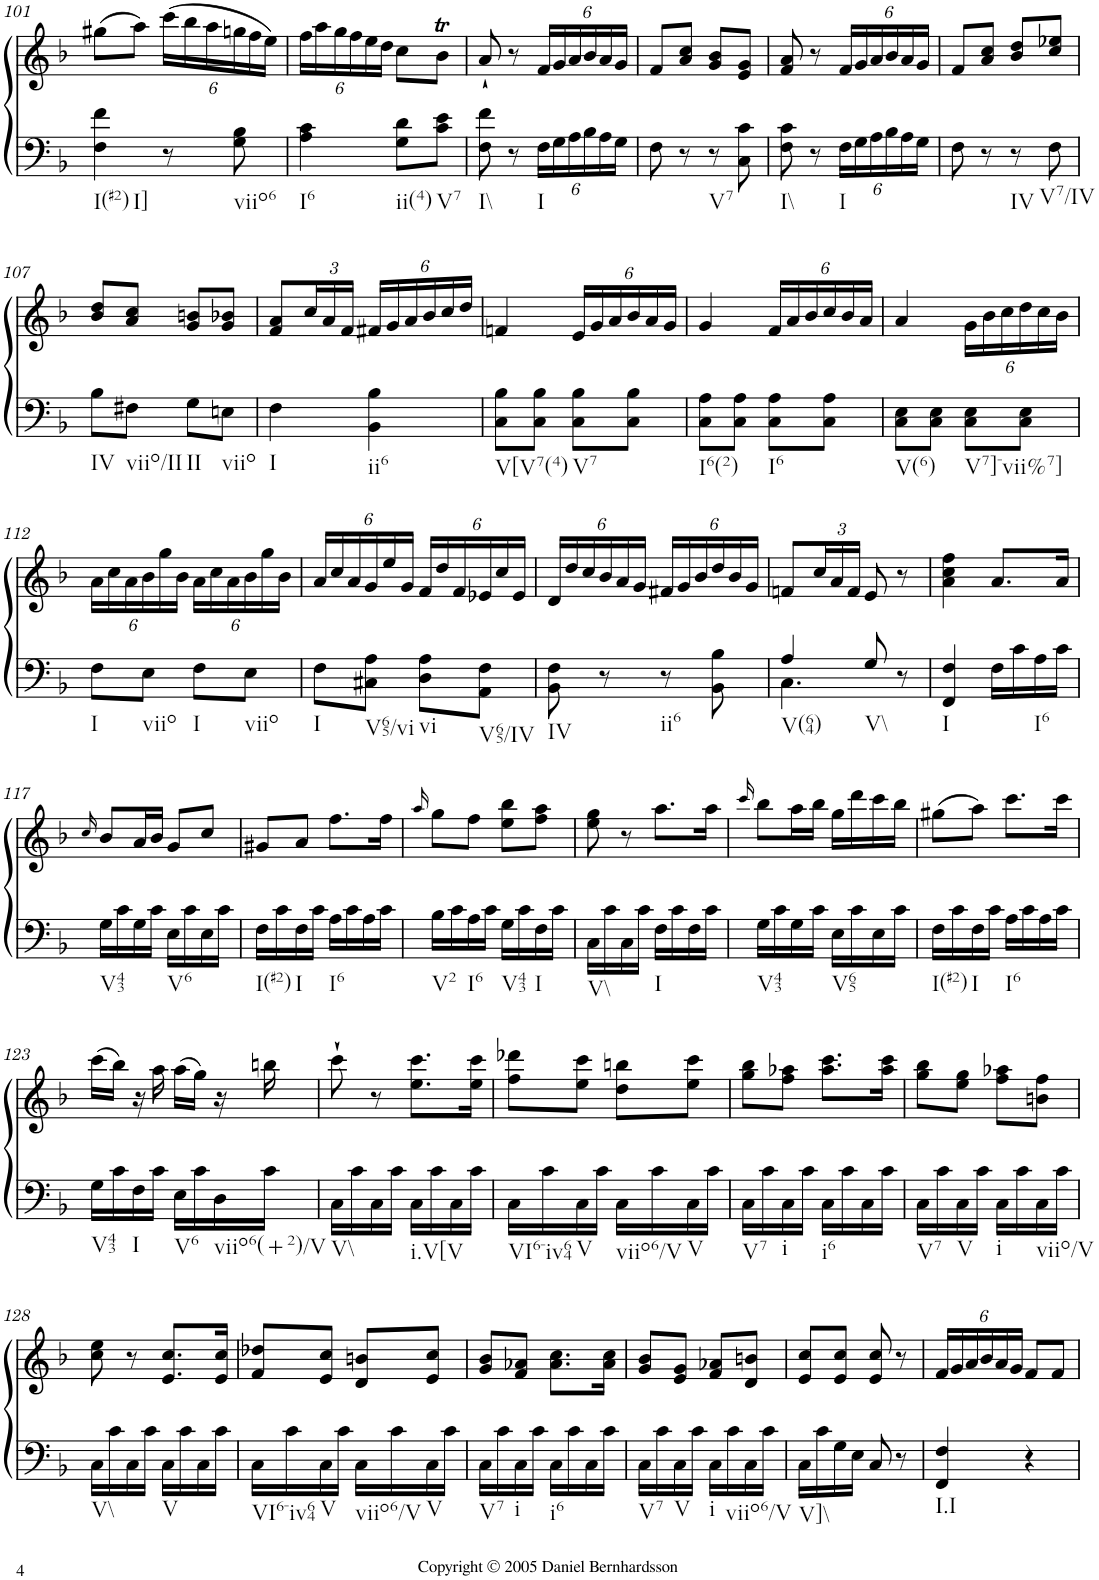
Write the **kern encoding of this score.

**kern	**kern
*part1	*part1
*staff2	*staff1
*I"Piano	*
*I'Pno.	*
!!LO:PB:g=z
*clefG2	*clefG2
*k[b-]	*k[b-]
*F:	*F:
*M2/4	*M2/4
=101	=101
!LO:TX:b:t=I(#2)	!
!LO:TX:b:t=I]	!
4F\ 4f\	(8gg#X\L
.	8aa\J)
*	*Xbrackettup
8r	(24ccc\LL
.	24bb-\
.	24aa\
!LO:TX:b:t=viio6	!
8G\ 8B-\	24ggn\
.	24ff\
.	24ee\JJ)
=102	=102
!LO:TX:b:t=I6	!
4A\ 4c\	24ff\LL
.	24aa\
.	24gg\
.	24ff\
.	24ee\
.	24dd\JJ
!LO:TX:b:t=ii(4)	!
8G\ 8d\L	8cc\L
!LO:TX:b:t=V7	!
8c\ 8e\J	8b-T\J
=103	=103
!LO:TX:b:t=I\\	!
8F\ 8f\	8a`/
8r	8r
*Xbrackettup	*
!LO:TX:b:t=I	!
24F\LL	24f/LL
24G\	24g/
24A\	24a/
24B-\	24b-/
24A\	24a/
24G\JJ	24g/JJ
=104	=104
8F\	8f/L
8r	8a/ 8cc/J
!LO:TX:b:t=V7	!
8r	8g/ 8b-/L
8C\ 8c\	8e/ 8g/J
=105	=105
!LO:TX:b:t=I\\	!
8F\ 8c\	8f/ 8a/
8r	8r
!LO:TX:b:t=I	!
24F\LL	24f/LL
24G\	24g/
24A\	24a/
24B-\	24b-/
24A\	24a/
24G\JJ	24g/JJ
=106	=106
8F\	8f/L
8r	8a/ 8cc/J
!LO:TX:b:t=IV	!
8r	8b-/ 8dd/L
!LO:TX:b:t=V7/IV	!
8F\	8cc/ 8ee-X/J
!!LO:LB:g=z
=107	=107
!LO:TX:b:t=IV	!
8B-\L	8b-/ 8dd/L
!LO:TX:b:t=viio/II	!
8F#X\J	8a/ 8cc/J
!LO:TX:b:t=II	!
8G\L	8g/ 8bn/L
!LO:TX:b:t=viio	!
8En\J	8g/ 8b-X/J
=108	=108
!LO:TX:b:t=I	!
4F\	8f/ 8a/L
.	24cc/L
.	24a/
.	24f/JJ
!LO:TX:b:t=ii6	!
4BB-\ 4B-\	24f#X/LL
.	24g/
.	24a/
.	24b-/
.	24cc/
.	24dd/JJ
=109	=109
!LO:TX:b:t=V[V7(4)	!
8C\ 8B-\L	4fn/
8C\ 8B-\J	.
!LO:TX:b:t=V7	!
8C\ 8B-\L	24e/LL
.	24g/
.	24a/
8C\ 8B-\J	24b-/
.	24a/
.	24g/JJ
=110	=110
!LO:TX:b:t=I6(2)	!
8C\ 8A\L	4g/
8C\ 8A\J	.
!LO:TX:b:t=I6	!
8C\ 8A\L	24f/LL
.	24a/
.	24b-/
8C\ 8A\J	24cc/
.	24b-/
.	24a/JJ
=111	=111
!LO:TX:b:t=V(6)	!
8C\ 8E\L	4a/
8C\ 8E\J	.
!LO:TX:b:t=V7]-vii%7]	!
8C\ 8E\L	24g\LL
.	24b-\
.	24cc\
8C\ 8E\J	24dd\
.	24cc\
.	24b-\JJ
!!LO:LB:g=z
=112	=112
!LO:TX:b:t=I	!
8F\L	24a\LL
.	24cc\
.	24a\
!LO:TX:b:t=viio	!
8E\J	24b-\
.	24gg\
.	24b-\JJ
!LO:TX:b:t=I	!
8F\L	24a\LL
.	24cc\
.	24a\
!LO:TX:b:t=viio	!
8E\J	24b-\
.	24gg\
.	24b-\JJ
=113	=113
!LO:TX:b:t=I	!
8F\L	24a/LL
.	24cc/
.	24a/
!LO:TX:b:t=V65/vi	!
8C#X\ 8A\J	24g/
.	24ee/
.	24g/JJ
!LO:TX:b:t=vi	!
8D\ 8A\L	24f/LL
.	24dd/
.	24f/
!LO:TX:b:t=V65/IV	!
8AA\ 8F\J	24e-X/
.	24cc/
.	24e-/JJ
=114	=114
!LO:TX:b:t=IV	!
8BB-\ 8F\	24d/LL
.	24dd/
.	24cc/
8r	24b-/
.	24a/
.	24g/JJ
!LO:TX:b:t=ii6	!
8r	24f#X/LL
.	24g/
.	24b-/
8BB-\ 8B-\	24dd/
.	24b-/
.	24g/JJ
=115	=115
*^	*
!LO:TX:b:t=V(64)	!	!
4A/	4.C\	8fn/L
.	.	24cc/L
.	.	24a/
.	.	24f/JJ
!LO:TX:b:t=V\\	!	!
8G/	.	8e/
8r	8ryy	8r
=116	=116	=116
!LO:TX:b:t=I	!	!
*v	*v	*
4FF/ 4F/	4a\ 4cc\ 4ff\
16F\LL	8.a/L
16c\	.
!LO:TX:b:t=I6	!
16A\	.
16c\JJ	16a/Jk
!!LO:LB:g=z
=117	=117
.	16qcc/
!LO:TX:b:t=V43	!
16G\LL	8b-/L
16c\	.
16G\	16a/L
16c\JJ	16b-/JJ
!LO:TX:b:t=V6	!
16E\LL	8g/L
16c\	.
16E\	8cc/J
16c\JJ	.
=118	=118
!LO:TX:b:t=I(#2)	!
16F\LL	8g#X/L
16c\	.
!LO:TX:b:t=I	!
16F\	8a/J
16c\JJ	.
!LO:TX:b:t=I6	!
16A\LL	8.ff\L
16c\	.
16A\	.
16c\JJ	16ff\Jk
=119	=119
.	16qaa/
!LO:TX:b:t=V2	!
16B-\LL	8gg\L
16c\	.
!LO:TX:b:t=I6	!
16A\	8ff\J
16c\JJ	.
!LO:TX:b:t=V43	!
16G\LL	8ee\ 8bb-\L
16c\	.
!LO:TX:b:t=I	!
16F\	8ff\ 8aa\J
16c\JJ	.
=120	=120
!LO:TX:b:t=V\\	!
16C\LL	8ee\ 8gg\
16c\	.
16C\	8r
16c\JJ	.
!LO:TX:b:t=I	!
16F\LL	8.aa\L
16c\	.
16F\	.
16c\JJ	16aa\Jk
=121	=121
.	16qccc/
!LO:TX:b:t=V43	!
16G\LL	8bb-\L
16c\	.
16G\	16aa\L
16c\JJ	16bb-\JJ
!LO:TX:b:t=V65	!
16E\LL	16gg\LL
16c\	16ddd\
16E\	16ccc\
16c\JJ	16bb-\JJ
=122	=122
!LO:TX:b:t=I(#2)	!
16F\LL	(8gg#X\L
16c\	.
!LO:TX:b:t=I	!
16F\	8aa\J)
16c\JJ	.
!LO:TX:b:t=I6	!
16A\LL	8.ccc\L
16c\	.
16A\	.
16c\JJ	16ccc\Jk
!!LO:LB:g=z
=123	=123
!LO:TX:b:t=V43	!
16G\LL	(16ccc\LL
16c\	16bb-\JJ)
!LO:TX:b:t=I	!
16F\	16r
16c\JJ	16aa\
!LO:TX:b:t=V6	!
16E\LL	(16aa\LL
16c\	16gg\JJ)
!LO:TX:b:t=viio6(+2)/V	!
16D\	16r
16c\JJ	16bbn\
=124	=124
!LO:TX:b:t=V\\	!
16C\LL	8ccc`\
16c\	.
16C\	8r
16c\JJ	.
!LO:TX:b:t=i.V[V	!
16C\LL	8.ee\ 8.ccc\L
16c\	.
16C\	.
16c\JJ	16ee\ 16ccc\Jk
=125	=125
!LO:TX:b:t=VI6-iv64	!
16C\LL	8ff\ 8ddd-X\L
16c\	.
!LO:TX:b:t=V	!
16C\	8ee\ 8ccc\J
16c\JJ	.
!LO:TX:b:t=viio6/V	!
16C\LL	8dd\ 8bbn\L
16c\	.
!LO:TX:b:t=V	!
16C\	8ee\ 8ccc\J
16c\JJ	.
=126	=126
!LO:TX:b:t=V7	!
16C\LL	8gg\ 8bb-\L
16c\	.
!LO:TX:b:t=i	!
16C\	8ff\ 8aa-X\J
16c\JJ	.
!LO:TX:b:t=i6	!
16C\LL	8.aa-\ 8.ccc\L
16c\	.
16C\	.
16c\JJ	16aa-\ 16ccc\Jk
=127	=127
!LO:TX:b:t=V7	!
16C\LL	8gg\ 8bb-\L
16c\	.
!LO:TX:b:t=V	!
16C\	8ee\ 8gg\J
16c\JJ	.
!LO:TX:b:t=i	!
16C\LL	8ff\ 8aa-X\L
16c\	.
!LO:TX:b:t=viio/V	!
16C\	8bn\ 8ff\J
16c\JJ	.
!!LO:LB:g=z
=128	=128
!LO:TX:b:t=V\\	!
16C\LL	8cc\ 8ee\
16c\	.
16C\	8r
16c\JJ	.
!LO:TX:b:t=V	!
16C\LL	8.e/ 8.cc/L
16c\	.
16C\	.
16c\JJ	16e/ 16cc/Jk
=129	=129
!LO:TX:b:t=VI6-iv64	!
16C\LL	8f/ 8dd-X/L
16c\	.
!LO:TX:b:t=V	!
16C\	8e/ 8cc/J
16c\JJ	.
!LO:TX:b:t=viio6/V	!
16C\LL	8d/ 8bn/L
16c\	.
!LO:TX:b:t=V	!
16C\	8e/ 8cc/J
16c\JJ	.
=130	=130
!LO:TX:b:t=V7	!
16C\LL	8g/ 8b-/L
16c\	.
!LO:TX:b:t=i	!
16C\	8f/ 8a-X/J
16c\JJ	.
!LO:TX:b:t=i6	!
16C\LL	8.a-\ 8.cc\L
16c\	.
16C\	.
16c\JJ	16a-\ 16cc\Jk
=131	=131
!LO:TX:b:t=V7	!
16C\LL	8g/ 8b-/L
16c\	.
!LO:TX:b:t=V	!
16C\	8e/ 8g/J
16c\JJ	.
!LO:TX:b:t=i	!
16C\LL	8f/ 8a-X/L
16c\	.
!LO:TX:b:t=viio6/V	!
16C\	8d/ 8bn/J
16c\JJ	.
=132	=132
!LO:TX:b:t=V]\\	!
16C\LL	8e/ 8cc/L
16c\	.
16G\	8e/ 8cc/J
16E\JJ	.
8C/	8e/ 8cc/
8r	8r
=133	=133
!LO:TX:b:t=I.I	!
4FF/ 4F/	24f/LL
.	24g/
.	24a/
.	24b-/
.	24a/
.	24g/JJ
4r	8f/L
.	8f/J
=	=
*-	*-
